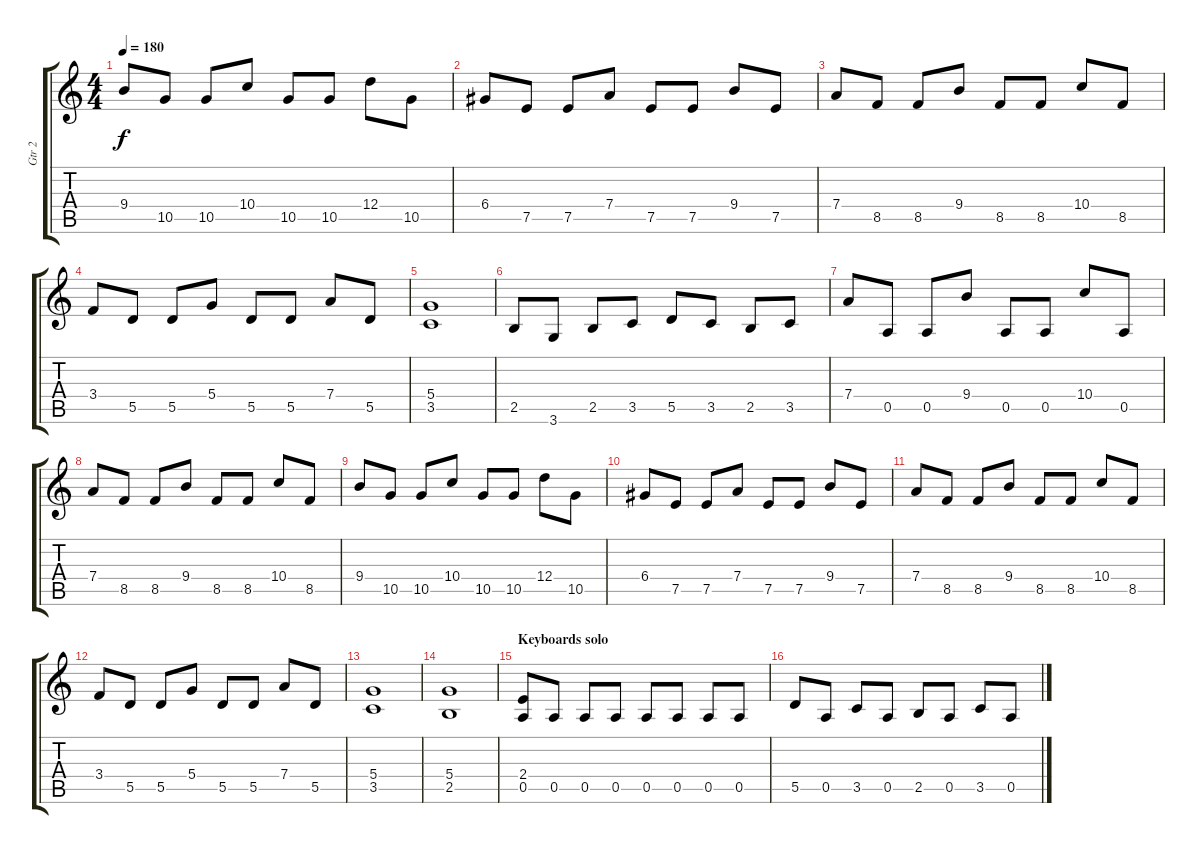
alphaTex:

\track ("Gtr 2" "Gtr 2") {instrument distortionguitar}
\staff {score tabs}
\tuning (E4 B3 G3 D3 A2 E2) {hide}
\ts (4 4)
\tempo 180
\clef g2
\ks c
9.4.8{dy f} 10.5.8 10.5.8 10.4.8 10.5.8 10.5.8 12.4.8 10.5.8 |
6.4.8 7.5.8 7.5.8 7.4.8 7.5.8 7.5.8 9.4.8 7.5.8 |
7.4.8 8.5.8 8.5.8 9.4.8 8.5.8 8.5.8 10.4.8 8.5.8 |
3.4.8 5.5.8 5.5.8 5.4.8 5.5.8 5.5.8 7.4.8 5.5.8 |
(5.4 3.5).1 |
2.5.8 3.6.8 2.5.8 3.5.8 5.5.8 3.5.8 2.5.8 3.5.8 |
7.4.8 0.5.8 0.5.8 9.4.8 0.5.8 0.5.8 10.4.8 0.5.8 |
7.4.8 8.5.8 8.5.8 9.4.8 8.5.8 8.5.8 10.4.8 8.5.8 |
9.4.8 10.5.8 10.5.8 10.4.8 10.5.8 10.5.8 12.4.8 10.5.8 |
6.4.8 7.5.8 7.5.8 7.4.8 7.5.8 7.5.8 9.4.8 7.5.8 |
7.4.8 8.5.8 8.5.8 9.4.8 8.5.8 8.5.8 10.4.8 8.5.8 |
3.4.8 5.5.8 5.5.8 5.4.8 5.5.8 5.5.8 7.4.8 5.5.8 |
(5.4 3.5).1 |
(5.4 2.5).1 |
\section ("" "Keyboards solo")
(2.4 0.5).8 0.5.8 0.5.8 0.5.8 0.5.8 0.5.8 0.5.8 0.5.8 |
5.5.8 0.5.8 3.5.8 0.5.8 2.5.8 0.5.8 3.5.8 0.5.8
